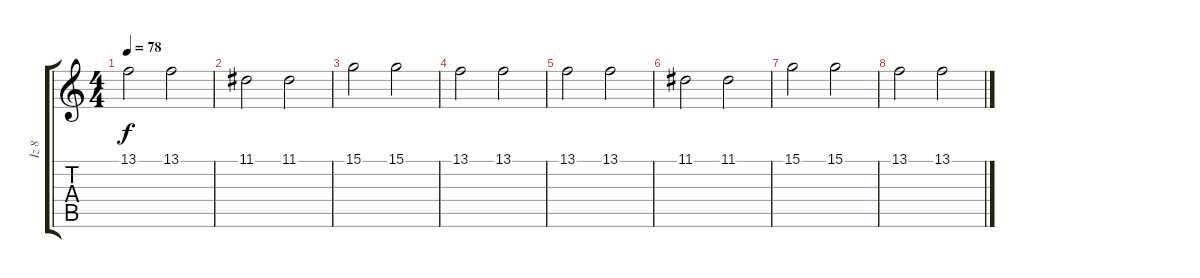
\track ("İz 8" "İz 8") {instrument viola}
\staff {score tabs}
\tuning (E4 B3 G3 D3 A2 E2) {hide}
\ts (4 4)
\tempo 78
\clef g2
\ks c
13.1.2{dy f} 13.1.2 |
11.1.2 11.1.2 |
15.1.2 15.1.2 |
13.1.2 13.1.2 |
13.1.2 13.1.2 |
11.1.2 11.1.2 |
15.1.2 15.1.2 |
13.1.2 13.1.2
